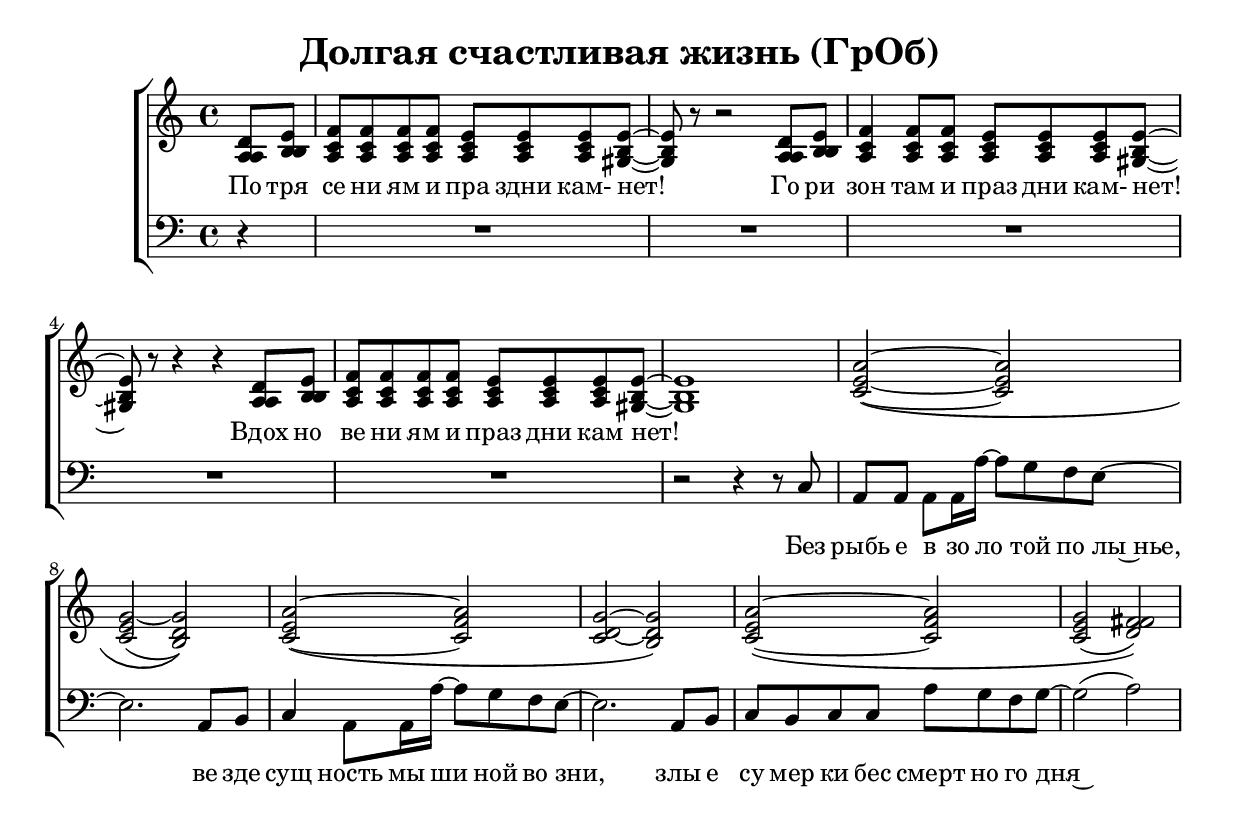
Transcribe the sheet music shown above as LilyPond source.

\version "2.18.0"  % necessary for upgrading to future LilyPond versions.

\header{
  title = "Долгая счастливая жизнь (ГрОб)"
}

global = {
  \key c \major
  \time 4/4
}

sopMusic = \relative {
  \partial 4 d'8 e | f f f f e e e e~ | e r8 r2 d8 e | f4 f8 f e e e e~ | e r8 r4 r4 d8 e |
  f f f f e e e e~ | e1 | a2~\( a | g~ g\) | a~\( a | g~ g\) |
  a~\( a | g( fis)\) |
}

altoMusic = \relative {
  \partial 4 a8  b | c c c c c c c b~ | b r8 r2 a8 b | c4 c8 c c c c b~ | b r8 r4 r4 a8 b |
  c c c c c c c  b~ | b1 | e2~\( e | e( d)\) | e~\( f | d~ d\) |
  e\( f | e( fis)\) |
}

tenorMusic = \relative {
  \partial 4 a8 b | a a a a a a a gis~ | gis r8 r2 a8 b | a4 a8 a a a a gis~ | gis r8 r4 r4 a8 b | 
  a a a a a a a gis~ | gis1 | c2~\( c | c~ b\) | c~\( c | c~ b\) |
  c~\( c | c( d)\) |
}

bassMusic = \relative {
  \partial 4 d4\rest | R1*4 |
  | R1 | r2 r4 r8 c8 | a a a a16 a'~ a8 g f e~ | e2. a,8 b | c4 a8 a16 a'~ a8 g f e~ | e2. a,8 b |
  c b c c a' g f g~ | g2( a) |
}


altoWords = \lyricmode {
  По тря се ни ям и пра здни кам- нет! Го ри зон там и праз дни кам- нет! Вдох но
  ве ни ям и праз дни кам нет!
}

bassWords = \lyricmode {
 Без рыбь е в зо ло той по лы~нье, ве зде сущ ность мы ши ной во зни, злы е
 cу мер ки бес смерт но го дня~
}

\score {
  \layout { }
  \midi {
    \tempo 4 = 98
  }
  \new ChoirStaff <<
    \new Staff = "women" <<
      \new Voice = "sopranos" {
      <<
        \global \sopMusic
        \global \altoMusic
        \global \tenorMusic
      >>
      }
    >>
    \new Lyrics = "altos"
    \new Staff = "men" <<
      \clef bass
      \new Voice = "basses" {
        <<
          \global \bassMusic
        >>
      }
    >>
    \context Lyrics = "" \lyricsto "sopranos" \altoWords
    \new Lyrics = "basses"
    \context Lyrics = "basses" \lyricsto "basses" \bassWords
  >>
}
